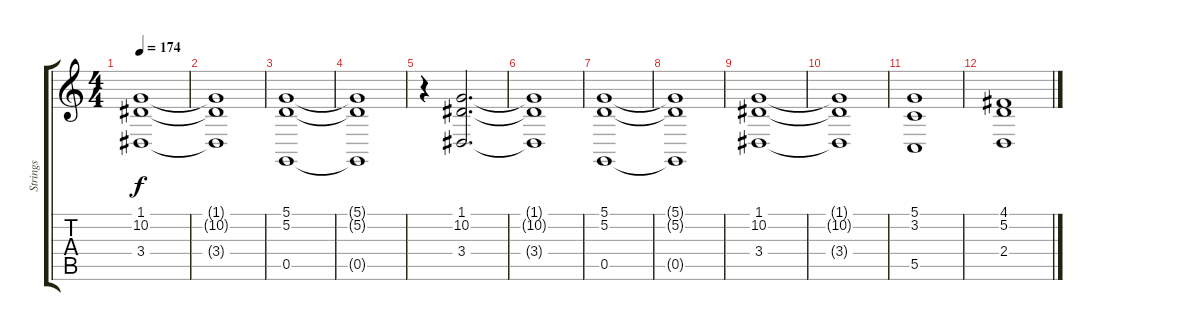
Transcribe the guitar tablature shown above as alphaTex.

\track ("Strings" "Strings") {instrument stringensemble1}
\staff {score tabs}
\tuning (D4 A3 F3 C3 G2 D2) {hide}
\ts (4 4)
\tempo 174
\clef g2
\ks c
(1.1 10.2 3.4).1{dy f} |
(1.1{t} 10.2{t} 3.4{t}).1 |
(5.1 5.2 0.5).1 |
(5.1{t} 5.2{t} 0.5{t}).1 |
r.4 (1.1 10.2 3.4).2{d} |
(1.1{t} 10.2{t} 3.4{t}).1 |
(5.1 5.2 0.5).1 |
(5.1{t} 5.2{t} 0.5{t}).1 |
(1.1 10.2 3.4).1 |
(1.1{t} 10.2{t} 3.4{t}).1 |
(5.1 3.2 5.5).1 |
(4.1 5.2 2.4).1
